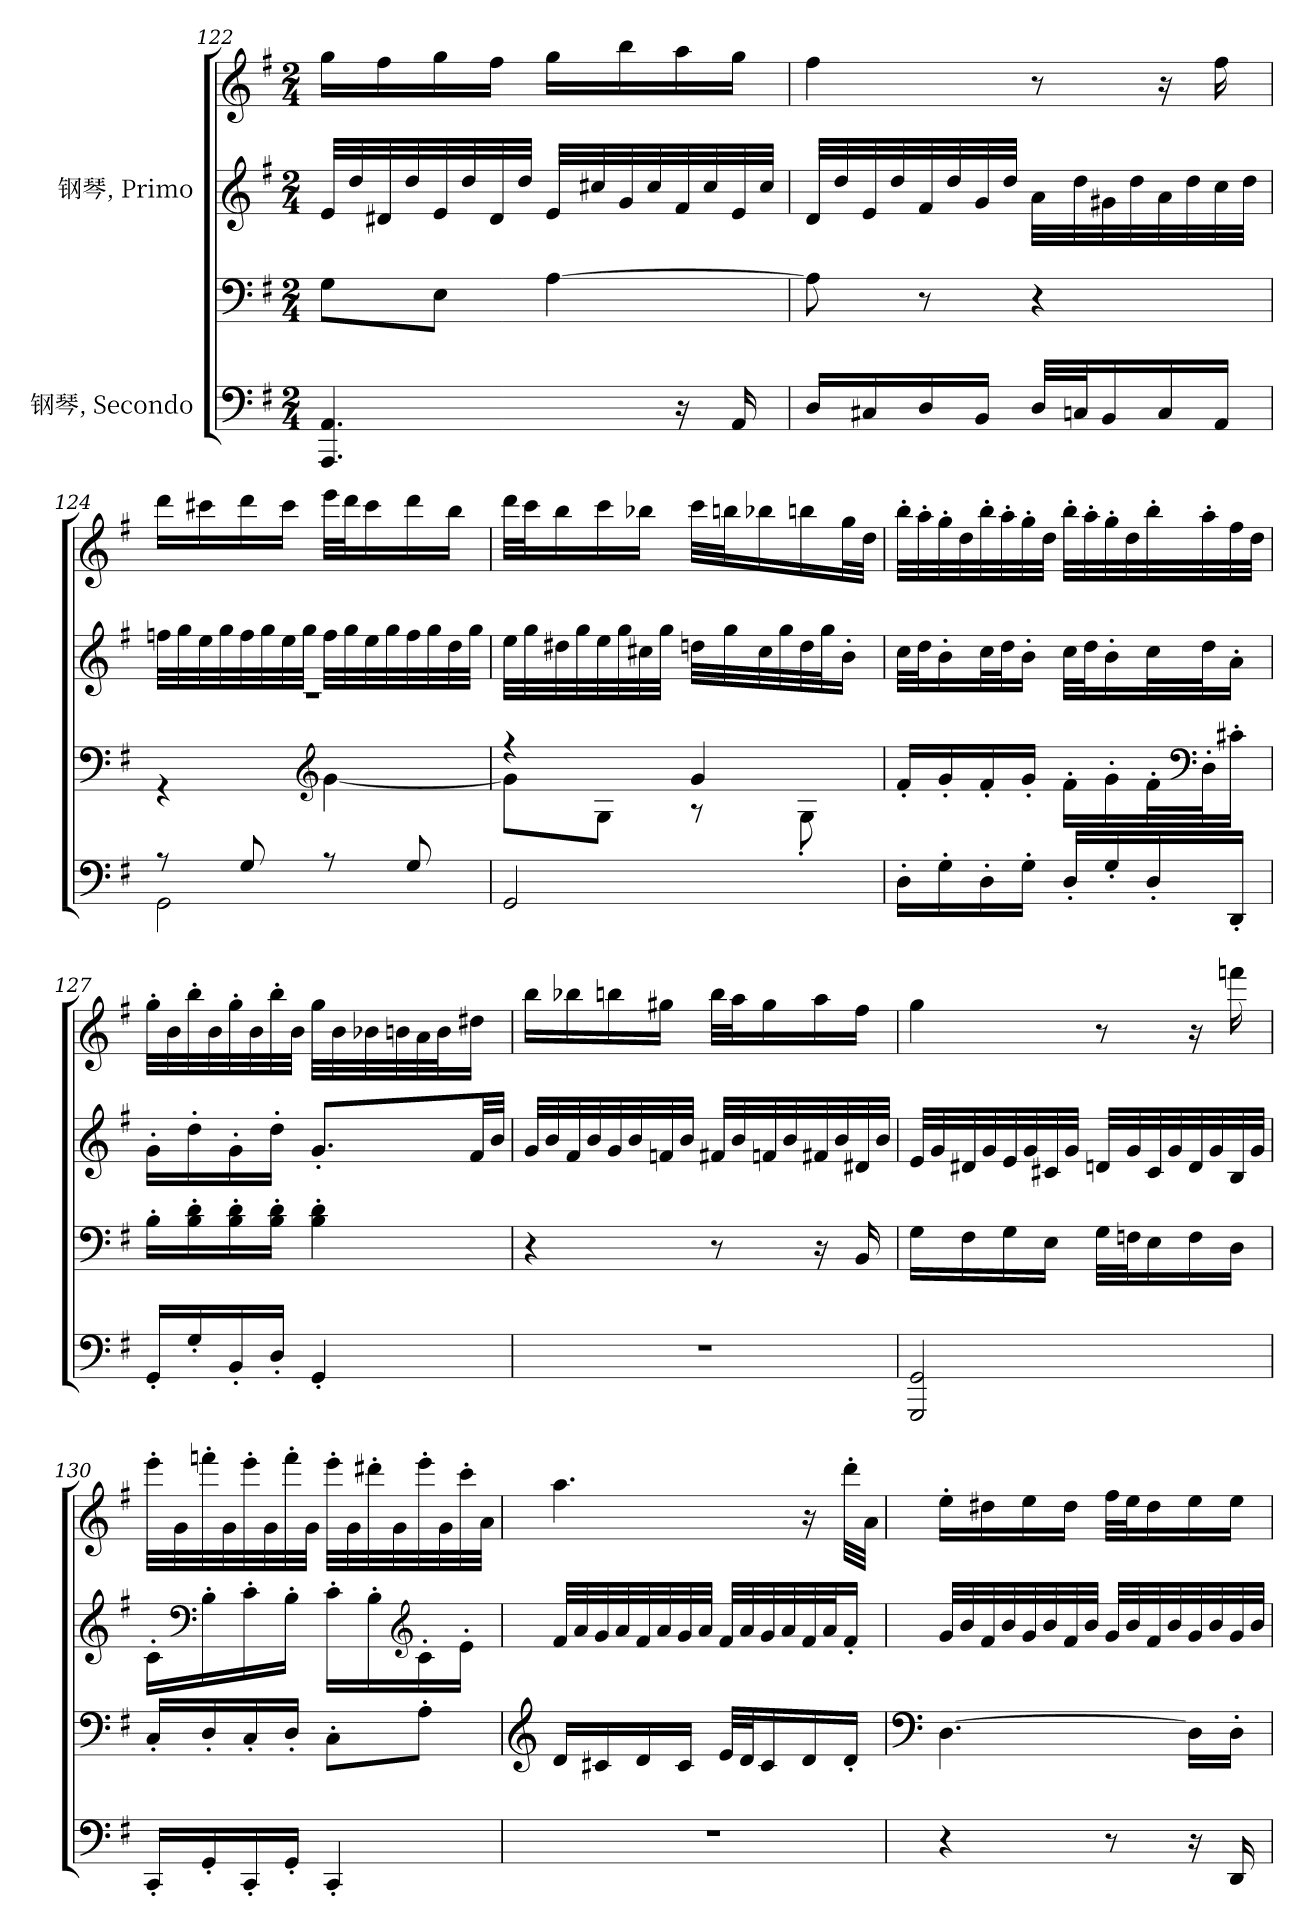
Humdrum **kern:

**kern	**kern	**kern	**kern
*part2	*part2	*part1	*part1
*staff4	*staff3	*staff2	*staff1
*I"钢琴, Secondo	*	*I"钢琴, Primo	*
*clefF4	*clefF4	*clefG2	*clefG2
*k[f#]	*k[f#]	*k[f#]	*k[f#]
*M2/4	*M2/4	*M2/4	*M2/4
=122	=122	=122	=122
4.AAA/ 4.AA/	8G\L	32e/LLL	16gg\LL
.	.	32dd/	.
.	.	32d#X/	16ff#\
.	.	32dd/	.
.	8E\J	32e/	16gg\
.	.	32dd/	.
.	.	32d#/	16ff#\JJ
.	.	32dd/JJJ	.
.	[4A\	32e/LLL	16gg\LL
.	.	32cc#X/	.
.	.	32g/	16bb\
.	.	32cc#/	.
16r	.	32f#/	16aa\
.	.	32cc#/	.
16AA/	.	32e/	16gg\JJ
.	.	32cc#/JJJ	.
!!LO:PB:g=z
=123	=123	=123	=123
16D/LL	8A\]	32d/LLL	4ff#\
.	.	32dd/	.
16C#X/	.	32e/	.
.	.	32dd/	.
16D/	8r	32f#/	.
.	.	32dd/	.
16BB/JJ	.	32g/	.
.	.	32dd/JJJ	.
32D/LLL	4r	32a\LLL	8r
32Cn/J	.	32dd\	.
16BB/	.	32g#X\	.
.	.	32dd\	.
16C/	.	32a\	16r
.	.	32dd\	.
16AA/JJ	.	32cc\	16ff#\
.	.	32dd\JJJ	.
=124	=124	=124	=124
*^	*^	*	*
8r	2GG\	2r	4r	32ffn\LLL	16ddd\LL
.	.	.	.	32gg\	.
.	.	.	.	32ee\	16ccc#X\
.	.	.	.	32gg\	.
8G/	.	.	.	32ff\	16ddd\
.	.	.	.	32gg\	.
.	.	.	.	32ee\	16ccc#\JJ
.	.	.	.	32gg\JJJ	.
*	*	*clefG2	*	*	*
8r	.	.	[4g\	32ff\LLL	32eee\LLL
.	.	.	.	32gg\	32ddd\J
.	.	.	.	32ee\	16ccc#\
.	.	.	.	32gg\	.
8G/	.	.	.	32ff\	16ddd\
.	.	.	.	32gg\	.
.	.	.	.	32dd\	16bb\JJ
.	.	.	.	32gg\JJJ	.
*v	*v	*	*	*	*
!!LO:LB:g=z
=125	=125	=125	=125	=125
2GG/	4r	8g\L]	32ee\LLL	32ddd\LLL
.	.	.	32gg\	32ccc\J
.	.	.	32dd#X\	16bb\
.	.	.	32gg\	.
.	.	8G\J	32ee\	16ccc\
.	.	.	32gg\	.
.	.	.	32cc#X\	16bb-X\JJ
.	.	.	32gg\JJJ	.
.	4g/	8r	32ddn\LLL	32ccc\LLL
.	.	.	32gg\	32bbn\J
.	.	.	32cc#\	16bb-X\
.	.	.	32gg\	.
.	.	8G'\	32dd\	16bbn\
.	.	.	32gg\J	.
.	.	.	16b'\JJ	32gg\L
.	.	.	.	32dd\JJJ
*	*v	*v	*	*
=126	=126	=126	=126
16D'\LL	16f#'/LL	32cc\LLL	32bb'\LLL
.	.	32dd\J	32aa'\
16G'\	16g'/	16b'\	32gg'\
.	.	.	32dd\
16D'\	16f#'/	32cc\L	32bb'\
.	.	32dd\J	32aa'\
16G'\JJ	16g'/JJ	16b'\JJ	32gg'\
.	.	.	32dd\JJJ
16D'/LL	16f#'\LL	32cc\LLL	32bb'\LLL
.	.	32dd\J	32aa'\
16G'/	16g'\	16b'\	32gg'\
.	.	.	32dd\
16D'/	32f#'\L	32cc\L	32bb'\
*	*clefF4	*	*
.	32D'\J	32dd\J	32aa'\
16DD'/JJ	16c#X'\JJ	16a'\JJ	32ff#\
.	.	.	32dd\JJJ
!!LO:LB:g=z
=127	=127	=127	=127
16GG'/LL	16B'\LL	16g'\LL	32gg'\LLL
.	.	.	32b\
16G'/	16B\' 16d\'	16dd'\	32bb'\
.	.	.	32b\
16BB'/	16B\' 16d\'	16g'\	32gg'\
.	.	.	32b\
16D'/JJ	16B\' 16d\'JJ	16dd'\JJ	32bb'\
.	.	.	32b\JJJ
4GG'/	4B\' 4d\'	8.g'/L	32gg\LLL
.	.	.	32b\
.	.	.	32b-X\
.	.	.	32bn\
.	.	.	32a\
.	.	.	32b\J
.	.	32f#/LL	16dd#X\JJ
.	.	32b/JJJ	.
=128	=128	=128	=128
2r	4r	32g/LLL	16bb\LL
.	.	32b/	.
.	.	32f#/	16bb-X\
.	.	32b/	.
.	.	32g/	16bbn\
.	.	32b/	.
.	.	32fn/	16gg#X\JJ
.	.	32b/JJJ	.
.	8r	32f#X/LLL	32bb\LLL
.	.	32b/	32aa\J
.	.	32fn/	16gg#\
.	.	32b/	.
.	16r	32f#X/	16aa\
.	.	32b/	.
.	16BB/	32d#X/	16ff#\JJ
.	.	32b/JJJ	.
!!LO:PB:g=z
=129	=129	=129	=129
2GGG/ 2GG/	16G\LL	32e/LLL	4gg\
.	.	32g/	.
.	16F#\	32d#X/	.
.	.	32g/	.
.	16G\	32e/	.
.	.	32g/	.
.	16E\JJ	32c#X/	.
.	.	32g/JJJ	.
.	32G\LLL	32dn/LLL	8r
.	32Fn\J	32g/	.
.	16E\	32c#/	.
.	.	32g/	.
.	16F\	32d/	16r
.	.	32g/	.
.	16D\JJ	32B/	16fffn\
.	.	32g/JJJ	.
=130	=130	=130	=130
16CC'/LL	16C'/LL	16c'\LL	32eee'\LLL
.	.	.	32g\
*	*	*clefF4	*
16GG'/	16D'/	16B'\	32fffn'\
.	.	.	32g\
16CC'/	16C'/	16c'\	32eee'\
.	.	.	32g\
16GG'/JJ	16D'/JJ	16B'\JJ	32fff'\
.	.	.	32g\JJJ
4CC'/	8C'\L	16c'\LL	32eee'\LLL
.	.	.	32g\
.	.	16B'\	32ddd#X'\
.	.	.	32g\
*	*	*clefG2	*
.	8A'\J	16c'\	32eee'\
.	.	.	32g\
.	.	16e'\JJ	32ccc'\
.	.	.	32a\JJJ
!!LO:LB:g=z
=131	=131	=131	=131
*	*clefG2	*	*
2r	16d/LL	32f#/LLL	4.aa\
.	.	32a/	.
.	16c#X/	32g/	.
.	.	32a/	.
.	16d/	32f#/	.
.	.	32a/	.
.	16c#/JJ	32g/	.
.	.	32a/JJJ	.
.	32e/LLL	32f#/LLL	.
.	32d/J	32a/	.
.	16c#/	32g/	.
.	.	32a/	.
.	16d/	32f#/	16r
.	.	32a/J	.
.	16d'/JJ	16f#'/JJ	32ddd'\LLL
.	.	.	32a\JJJ
=132	=132	=132	=132
*	*clefF4	*	*
4r	[4.D\	32g/LLL	16ee'\LL
.	.	32b/	.
.	.	32f#/	16dd#X\
.	.	32b/	.
.	.	32g/	16ee\
.	.	32b/	.
.	.	32f#/	16dd#\JJ
.	.	32b/JJJ	.
8r	.	32g/LLL	32ff#\LLL
.	.	32b/	32ee\J
.	.	32f#/	16dd#\
.	.	32b/	.
16r	16D\LL]	32g/	16ee\
.	.	32b/	.
16DD/	16D'\JJ	32g/	16ee\JJ
.	.	32b/JJJ	.
=	=	=	=
*-	*-	*-	*-
